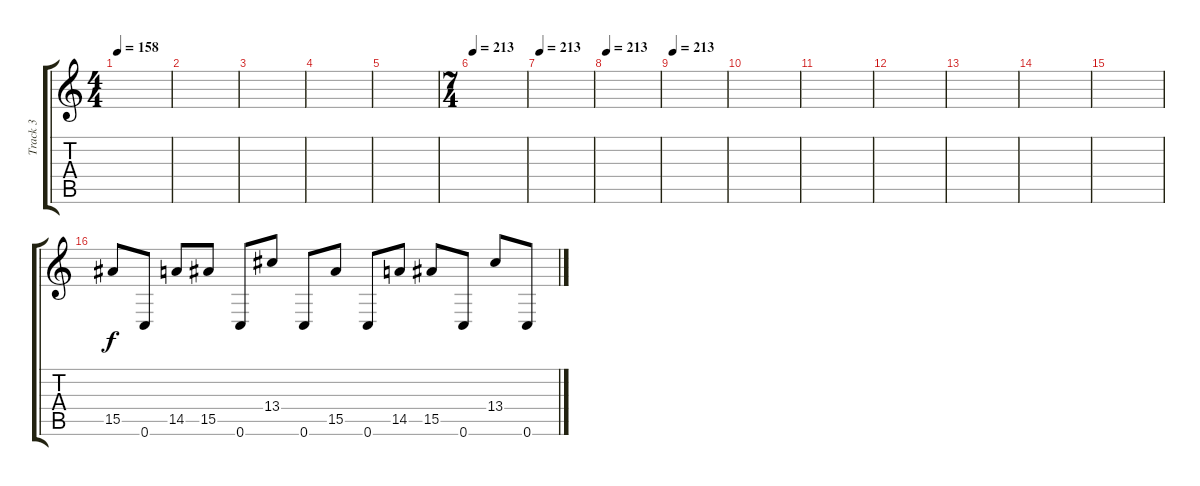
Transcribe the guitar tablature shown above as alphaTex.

\track ("Track 3" "Track 3") {instrument distortionguitar}
\staff {score tabs}
\tuning (D4 A3 F3 C3 G2 C2) {hide}
\ts (4 4)
\tempo 158
\clef g2
\ks c
|
|
|
|
|
\ts (7 4)
\tempo 213
|
\tempo 213
|
\tempo 213
|
\tempo 213
|
|
|
|
|
|
|
15.5.8 0.6.8 14.5.8 15.5.8 0.6.8 13.4.8 0.6.8 15.5.8 0.6.8 14.5.8 15.5.8 0.6.8 13.4.8 0.6.8
